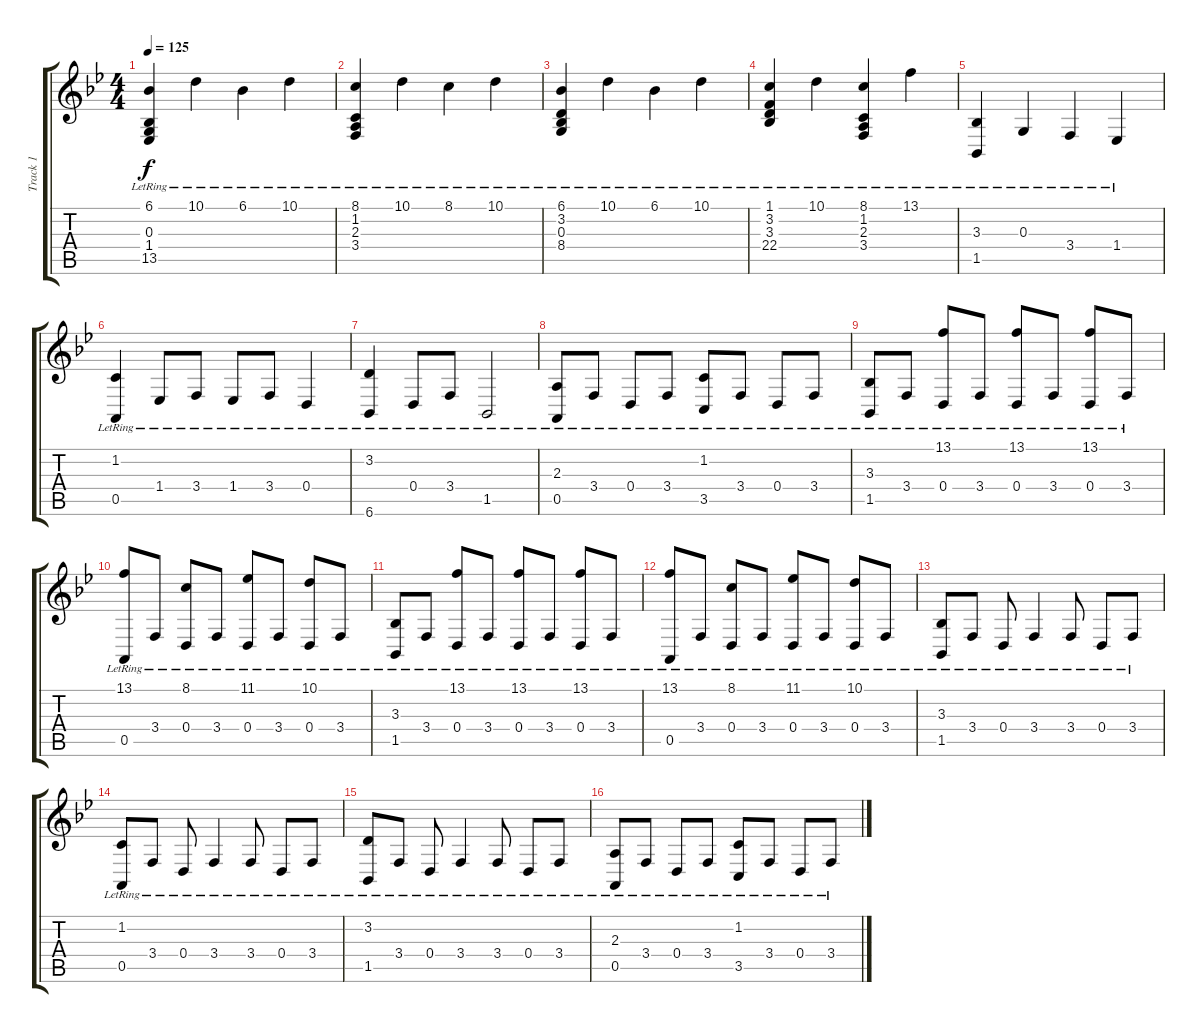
\track ("Track 1" "Track 1") {instrument acousticgrandpiano}
\staff {score tabs}
\tuning (E4 B3 G3 D3 A2 E2) {hide}
\ts (4 4)
\tempo 125
\clef g2
\ks bb
(6.1{lr} 0.3{lr} 1.4{lr} 13.5{lr}).4{dy f} 10.1{lr}.4 6.1{lr}.4 10.1{lr}.4 |
(8.1{lr} 1.2{lr} 2.3{lr} 3.4{lr}).4 10.1{lr}.4 8.1{lr}.4 10.1{lr}.4 |
(6.1{lr} 3.2{lr} 0.3{lr} 8.4{lr}).4 10.1{lr}.4 6.1{lr}.4 10.1{lr}.4 |
(1.1{lr} 3.2{lr} 3.3{lr} 22.4{lr}).4 10.1{lr}.4 (8.1{lr} 1.2{lr} 2.3{lr} 3.4{lr}).4 13.1{lr}.4 |
(3.3{lr} 1.5{lr}).4 0.3{lr}.4 3.4{lr}.4 1.4{lr}.4 |
(1.2{lr} 0.5).4 1.4{lr}.8 3.4{lr}.8 1.4{lr}.8 3.4{lr}.8 0.4{lr}.4 |
(3.2{lr} 6.6{lr}).4 0.4{lr}.8 3.4{lr}.8 1.5{lr}.2 |
(2.3{lr} 0.5{lr}).8 3.4{lr}.8 0.4{lr}.8 3.4{lr}.8 (1.2{lr} 3.5{lr}).8 3.4{lr}.8 0.4{lr}.8 3.4{lr}.8 |
(3.3{lr} 1.5{lr}).8 3.4{lr}.8 (13.1{lr} 0.4{lr}).8 3.4{lr}.8 (13.1{lr} 0.4{lr}).8 3.4{lr}.8 (13.1{lr} 0.4{lr}).8 3.4{lr}.8 |
(13.1{lr} 0.5{lr}).8 3.4{lr}.8 (8.1{lr} 0.4{lr}).8 3.4{lr}.8 (11.1{lr} 0.4{lr}).8 3.4{lr}.8 (10.1{lr} 0.4{lr}).8 3.4{lr}.8 |
(3.3{lr} 1.5{lr}).8 3.4{lr}.8 (13.1{lr} 0.4{lr}).8 3.4{lr}.8 (13.1{lr} 0.4{lr}).8 3.4{lr}.8 (13.1{lr} 0.4{lr}).8 3.4{lr}.8 |
(13.1{lr} 0.5{lr}).8 3.4{lr}.8 (8.1{lr} 0.4{lr}).8 3.4{lr}.8 (11.1{lr} 0.4{lr}).8 3.4{lr}.8 (10.1{lr} 0.4{lr}).8 3.4{lr}.8 |
(3.3{lr} 1.5{lr}).8 3.4{lr}.8 0.4{lr}.8 3.4{lr}.4 3.4{lr}.8 0.4{lr}.8 3.4{lr}.8 |
(1.2{lr} 0.5{lr}).8 3.4{lr}.8 0.4{lr}.8 3.4{lr}.4 3.4{lr}.8 0.4{lr}.8 3.4{lr}.8 |
(3.2{lr} 1.5{lr}).8 3.4{lr}.8 0.4{lr}.8 3.4{lr}.4 3.4{lr}.8 0.4{lr}.8 3.4{lr}.8 |
(2.3{lr} 0.5{lr}).8 3.4{lr}.8 0.4{lr}.8 3.4{lr}.8 (1.2{lr} 3.5{lr}).8 3.4{lr}.8 0.4{lr}.8 3.4{lr}.8
